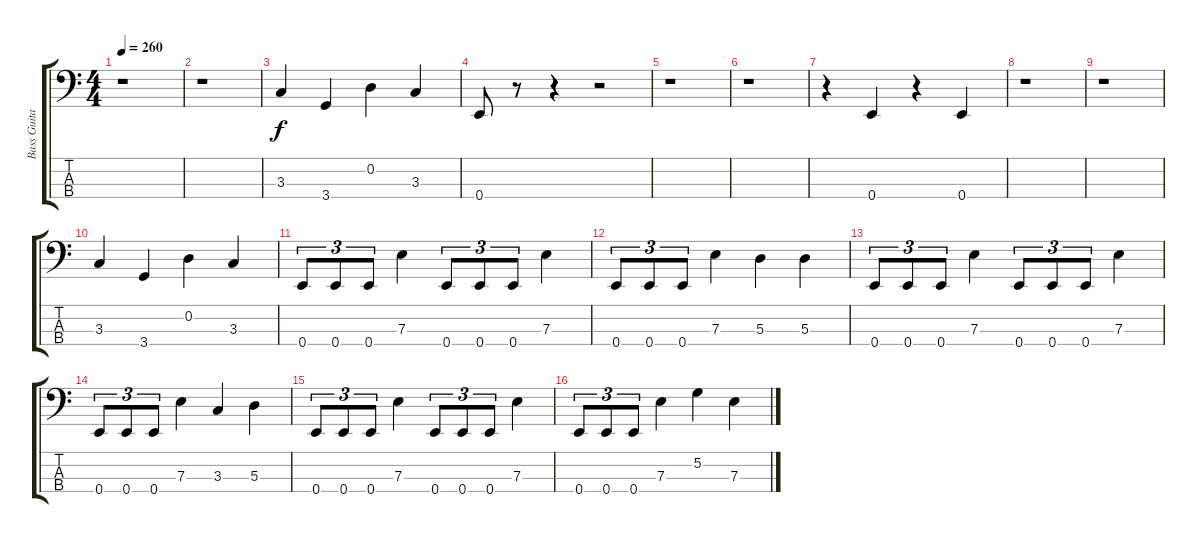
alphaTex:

\track ("Bass Guitar (Dave Ellefson)" "Bass Guita") {instrument electricbasspick}
\staff {score tabs}
\tuning (G2 D2 A1 E1) {hide}
\ts (4 4)
\tempo 260
\clef f4
\ks c
r.1{dy f} |
r.1 |
3.3.4 3.4.4 0.2.4 3.3.4 |
0.4.8 r.8 r.4 r.2 |
r.1 |
r.1 |
r.4 0.4.4 r.4 0.4.4 |
r.1 |
r.1 |
3.3.4 3.4.4 0.2.4 3.3.4 |
0.4.8{tu (3 2)} 0.4.8{tu (3 2)} 0.4.8{tu (3 2)} 7.3.4 0.4.8{tu (3 2)} 0.4.8{tu (3 2)} 0.4.8{tu (3 2)} 7.3.4 |
0.4.8{tu (3 2)} 0.4.8{tu (3 2)} 0.4.8{tu (3 2)} 7.3.4 5.3.4 5.3.4 |
0.4.8{tu (3 2)} 0.4.8{tu (3 2)} 0.4.8{tu (3 2)} 7.3.4 0.4.8{tu (3 2)} 0.4.8{tu (3 2)} 0.4.8{tu (3 2)} 7.3.4 |
0.4.8{tu (3 2)} 0.4.8{tu (3 2)} 0.4.8{tu (3 2)} 7.3.4 3.3.4 5.3.4 |
0.4.8{tu (3 2)} 0.4.8{tu (3 2)} 0.4.8{tu (3 2)} 7.3.4 0.4.8{tu (3 2)} 0.4.8{tu (3 2)} 0.4.8{tu (3 2)} 7.3.4 |
0.4.8{tu (3 2)} 0.4.8{tu (3 2)} 0.4.8{tu (3 2)} 7.3.4 5.2.4 7.3.4
